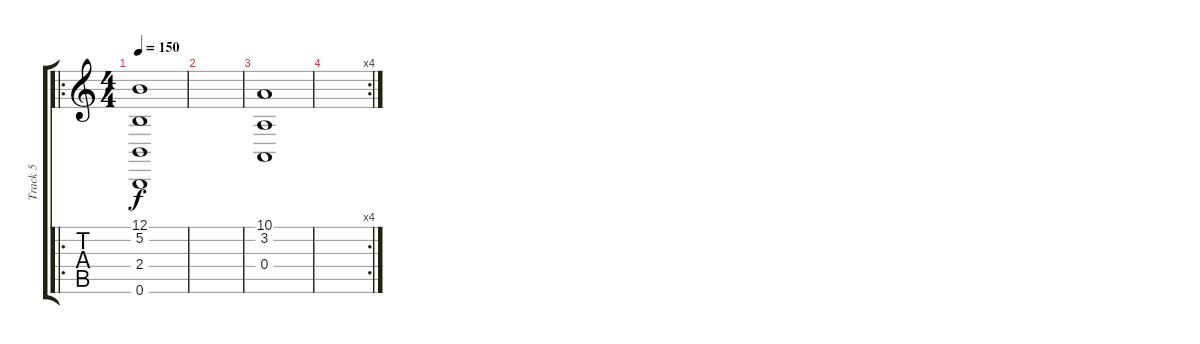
\track ("Track 5" "Track 5") {instrument orchestrahit}
\staff {score tabs}
\tuning (B3 Gb3 D3 A2 E2 B1) {hide}
\ro
\ts (4 4)
\tempo 150
\clef g2
\ks c
(12.1 5.2 2.4 0.6).1{dy f} |
|
(10.1 3.2 0.4).1 |
\rc 4
